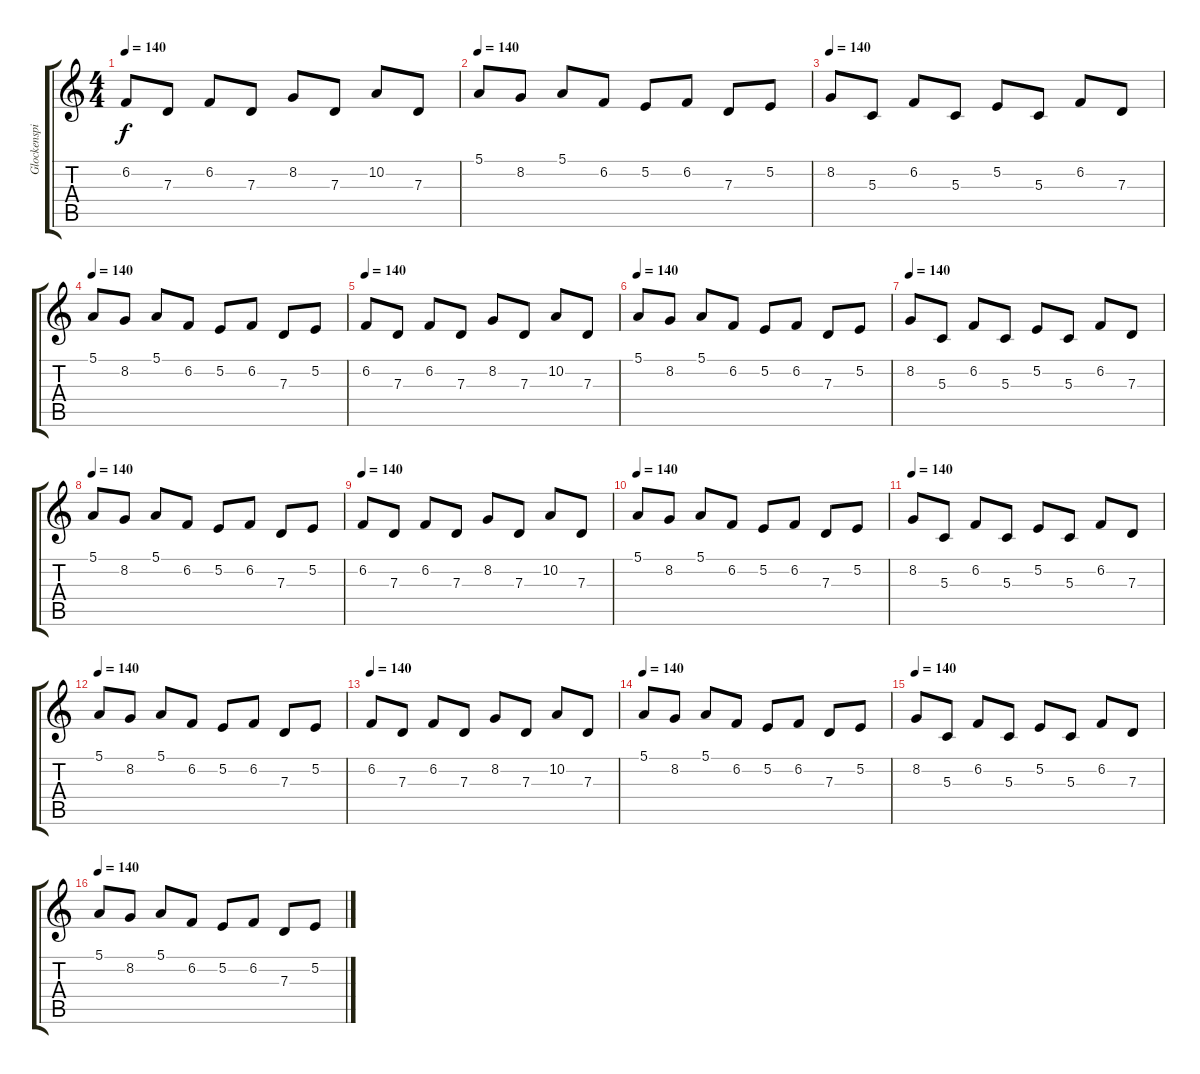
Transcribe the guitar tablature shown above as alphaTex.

\track ("Glockenspiel" "Glockenspi") {instrument glockenspiel}
\staff {score tabs}
\tuning (E4 B3 G3 D3 A2 E2) {hide}
\ts (4 4)
\tempo 140
\clef g2
\ks c
6.2.8{dy f} 7.3.8 6.2.8 7.3.8 8.2.8 7.3.8 10.2.8 7.3.8 |
\tempo 140
5.1.8 8.2.8 5.1.8 6.2.8 5.2.8 6.2.8 7.3.8 5.2.8 |
\tempo 140
8.2.8 5.3.8 6.2.8 5.3.8 5.2.8 5.3.8 6.2.8 7.3.8 |
\tempo 140
5.1.8 8.2.8 5.1.8 6.2.8 5.2.8 6.2.8 7.3.8 5.2.8 |
\tempo 140
6.2.8 7.3.8 6.2.8 7.3.8 8.2.8 7.3.8 10.2.8 7.3.8 |
\tempo 140
5.1.8 8.2.8 5.1.8 6.2.8 5.2.8 6.2.8 7.3.8 5.2.8 |
\tempo 140
8.2.8 5.3.8 6.2.8 5.3.8 5.2.8 5.3.8 6.2.8 7.3.8 |
\tempo 140
5.1.8 8.2.8 5.1.8 6.2.8 5.2.8 6.2.8 7.3.8 5.2.8 |
\tempo 140
6.2.8 7.3.8 6.2.8 7.3.8 8.2.8 7.3.8 10.2.8 7.3.8 |
\tempo 140
5.1.8 8.2.8 5.1.8 6.2.8 5.2.8 6.2.8 7.3.8 5.2.8 |
\tempo 140
8.2.8 5.3.8 6.2.8 5.3.8 5.2.8 5.3.8 6.2.8 7.3.8 |
\tempo 140
5.1.8 8.2.8 5.1.8 6.2.8 5.2.8 6.2.8 7.3.8 5.2.8 |
\tempo 140
6.2.8 7.3.8 6.2.8 7.3.8 8.2.8 7.3.8 10.2.8 7.3.8 |
\tempo 140
5.1.8 8.2.8 5.1.8 6.2.8 5.2.8 6.2.8 7.3.8 5.2.8 |
\tempo 140
8.2.8 5.3.8 6.2.8 5.3.8 5.2.8 5.3.8 6.2.8 7.3.8 |
\tempo 140
5.1.8 8.2.8 5.1.8 6.2.8 5.2.8 6.2.8 7.3.8 5.2.8
